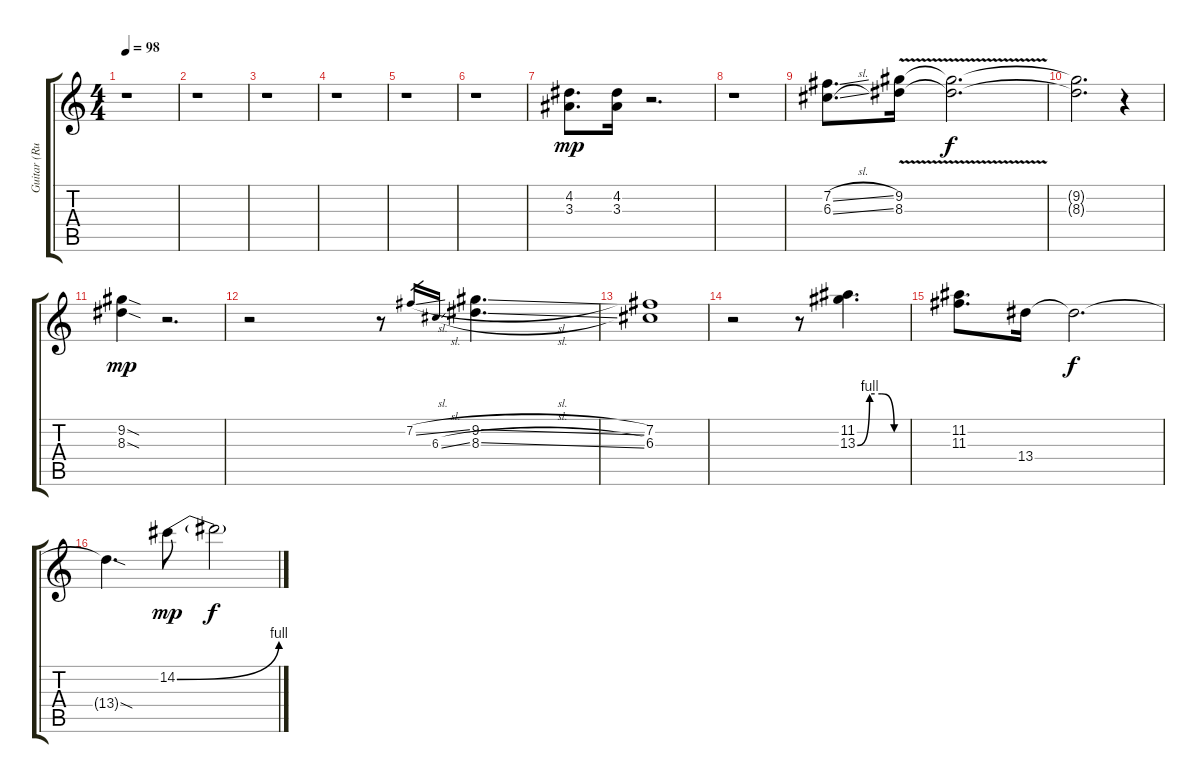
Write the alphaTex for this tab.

\track ("Guitar (Rutherford)" "Guitar (Ru") {instrument distortionguitar}
\staff {score tabs}
\tuning (E4 B3 G3 D3 A2 E2) {hide}
\ts (4 4)
\tempo 98
\clef g2
\ks c
r.1{dy mp instrument distortionguitar} |
r.1 |
r.1 |
r.1 |
r.1 |
r.1 |
(4.2 3.3).8{d} (4.2 3.3).16 r.2{d} |
r.1 |
(7.2{sl} 6.3{sl}).8{d} (9.2{v} 8.3{v}).16 (9.2{t} 8.3{t}).2{d dy f} |
(9.2{t} 8.3{t}).2{d} r.4 |
(9.2{sod} 8.3{sod}).4{dy mp} r.2{d} |
r.2 r.8 7.2{sl}.16{gr} 6.3{sl}.16{gr} (9.2{sl} 8.3{sl}).4{d} |
(7.2 6.3).1 |
r.2 r.8 (11.2 13.3{be (custom 0 0 15 4 30 4 45 0 60 0)}).4{d} |
(11.2 11.3).8{d} 13.4.16 13.4{t}.2{d dy f} |
13.4{sod t}.4{d} 14.2{be (bend 0 0 60 4)}.8{dy mp} 14.2{t}.2{dy f}
